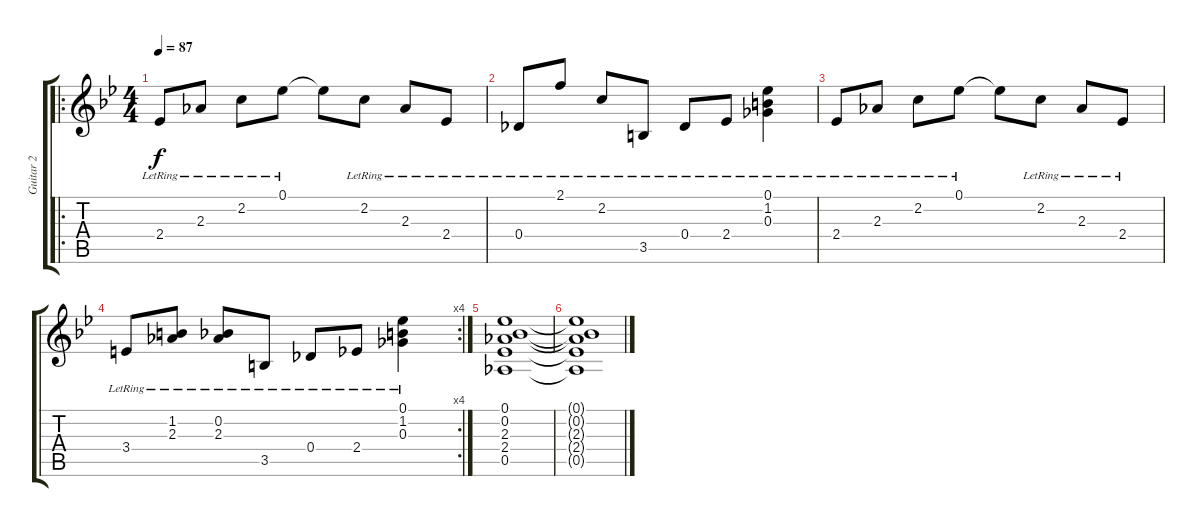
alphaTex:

\track ("Guitar 2" "Guitar 2") {instrument acousticguitarsteel}
\staff {score tabs}
\tuning (Eb4 Bb3 Gb3 Db3 Ab2 Eb2) {hide}
\ro
\ts (4 4)
\tempo 87
\clef g2
\ks bb
2.4{lr}.8{dy f} 2.3{lr}.8 2.2{lr}.8 0.1{lr}.8 0.1{t}.8 2.2{lr}.8 2.3{lr}.8 2.4{lr}.8 |
0.4{lr}.8 2.1{lr}.8 2.2{lr}.8 3.5{lr}.8 0.4{lr}.8 2.4{lr}.8 (0.1{lr} 1.2{lr} 0.3{lr}).4 |
2.4{lr}.8 2.3{lr}.8 2.2{lr}.8 0.1{lr}.8 0.1{t}.8 2.2{lr}.8 2.3{lr}.8 2.4{lr}.8 |
\rc 4
3.4{lr}.8 (1.2{lr} 2.3{lr}).8 (0.2{lr} 2.3{lr}).8 3.5{lr}.8 0.4{lr}.8 2.4{lr}.8 (0.1{lr} 1.2{lr} 0.3{lr}).4 |
(0.1 0.2 2.3 2.4 0.5).1 |
(0.1{t} 0.2{t} 2.3{t} 2.4{t} 0.5{t}).1
